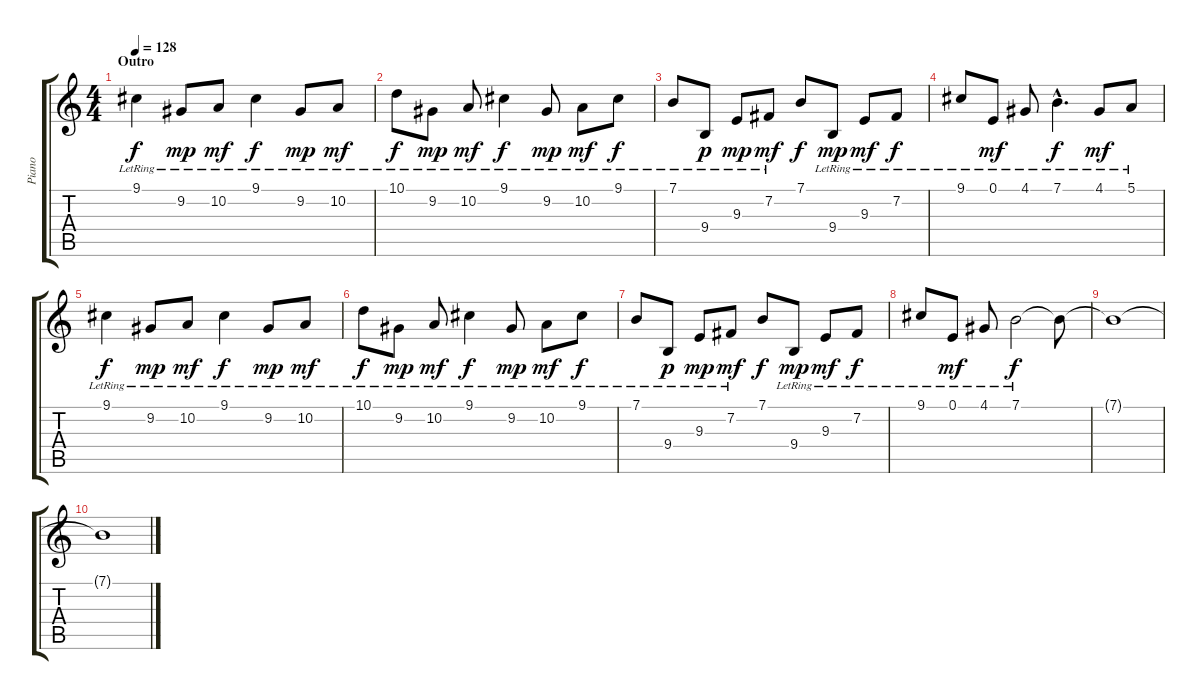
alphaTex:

\track ("Piano" "Piano") {instrument brightacousticpiano}
\staff {score tabs}
\tuning (E4 B3 G3 D3 A2 E2) {hide}
\ts (4 4)
\section ("" "Outro")
\tempo 128
\clef g2
\ks c
9.1{lr}.4{dy f volume 13} 9.2{lr}.8{dy mp} 10.2{lr}.8{dy mf} 9.1{lr}.4{dy f} 9.2{lr}.8{dy mp} 10.2{lr}.8{dy mf} |
10.1{lr}.8{dy f} 9.2{lr}.8{dy mp} 10.2{lr}.8{dy mf} 9.1{lr}.4{dy f} 9.2{lr}.8{dy mp} 10.2{lr}.8{dy mf} 9.1{lr}.8{dy f} |
7.1{lr}.8 9.4{lr}.8{dy p} 9.3{lr}.8{dy mp} 7.2{lr}.8{dy mf} 7.1.8{dy f} 9.4{lr}.8{dy mp} 9.3{lr}.8{dy mf} 7.2{lr}.8{dy f} |
9.1{lr}.8 0.1{lr}.8{dy mf} 4.1{lr}.8 7.1{hac lr}.4{d dy f} 4.1{lr}.8{dy mf} 5.1{lr}.8 |
9.1{lr}.4{dy f} 9.2{lr}.8{dy mp} 10.2{lr}.8{dy mf} 9.1{lr}.4{dy f} 9.2{lr}.8{dy mp} 10.2{lr}.8{dy mf} |
10.1{lr}.8{dy f} 9.2{lr}.8{dy mp} 10.2{lr}.8{dy mf} 9.1{lr}.4{dy f} 9.2{lr}.8{dy mp} 10.2{lr}.8{dy mf} 9.1{lr}.8{dy f} |
7.1{lr}.8 9.4{lr}.8{dy p} 9.3{lr}.8{dy mp} 7.2{lr}.8{dy mf} 7.1.8{dy f} 9.4{lr}.8{dy mp} 9.3{lr}.8{dy mf} 7.2{lr}.8{dy f} |
9.1{lr}.8 0.1{lr}.8{dy mf} 4.1{lr}.8 7.1{lr}.2{dy f} 7.1{t}.8 |
7.1{t}.1 |
7.1{t}.1
